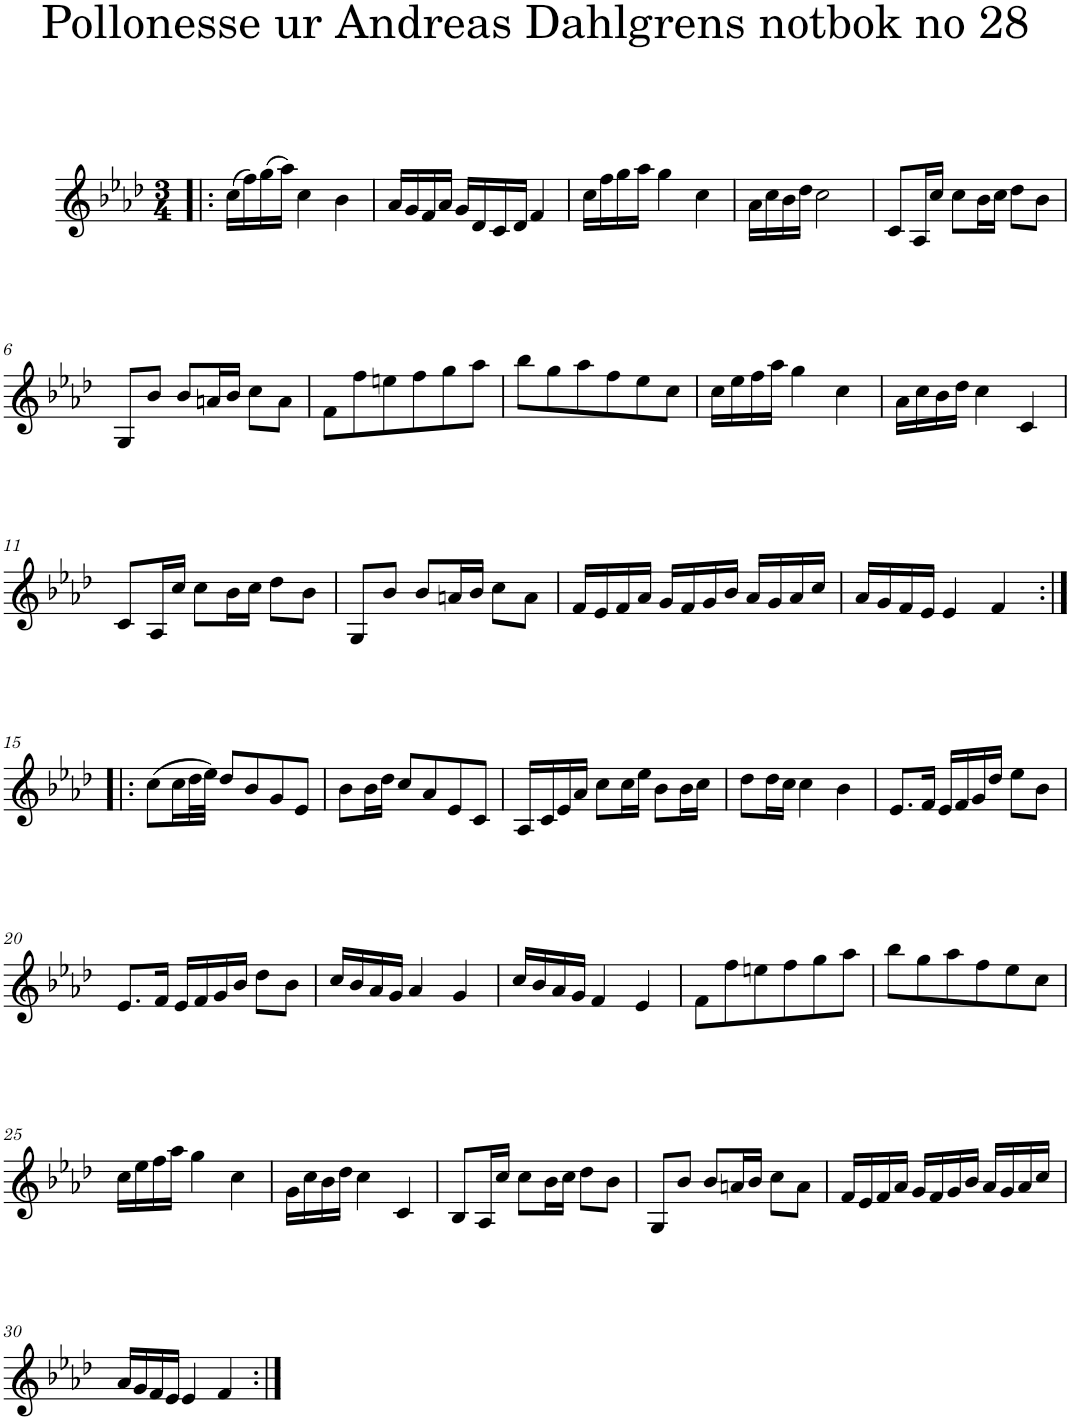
**kern
*part1
*staff1
*I"Piano
*I'Pno
*clefG2
*k[b-e-a-d-]
*f:
*M3/4
=1!|:
(16cc\LL
16ff\)
(16gg\
16aa-\JJ)
4cc\
4b-\
=2
16a-/LL
16g/
16f/
16a-/JJ
16g/LL
16d-/
16c/
16d-/JJ
4f/
=3
16cc\LL
16ff\
16gg\
16aa-\JJ
4gg\
4cc\
=4
16a-\LL
16cc\
16b-\
16dd-\JJ
2cc\
=5
8c/L
16A-/L
16cc/JJ
8cc\L
16b-\L
16cc\JJ
8dd-\L
8b-\J
!!LO:LB:g=z
=6
8G/L
8b-/J
8b-/L
16an/L
16b-/JJ
8cc\L
8a\J
=7
8f\L
8ff\
8een\
8ff\
8gg\
8aa-\J
=8
8bb-\L
8gg\
8aa-\
8ff\
8ee-\
8cc\J
=9
16cc\LL
16ee-\
16ff\
16aa-\JJ
4gg\
4cc\
=10
16a-\LL
16cc\
16b-\
16dd-\JJ
4cc\
4c/
!!LO:LB:g=z
=11
8c/L
16A-/L
16cc/JJ
8cc\L
16b-\L
16cc\JJ
8dd-\L
8b-\J
=12
8G/L
8b-/J
8b-/L
16an/L
16b-/JJ
8cc\L
8a\J
=13
16f/LL
16e-/
16f/
16a-/JJ
16g/LL
16f/
16g/
16b-/JJ
16a-/LL
16g/
16a-/
16cc/JJ
=14
16a-/LL
16g/
16f/
16e-/JJ
4e-/
4f/
!!LO:LB:g=z
=15:|!|:
(8cc\L
16cc\L
32dd-\L
32ee-\JJJ)
8dd-/L
8b-/
8g/
8e-/J
=16
8b-\L
16b-\L
16dd-\JJ
8cc/L
8a-/
8e-/
8c/J
=17
16A-/LL
16c/
16e-/
16a-/JJ
8cc\L
16cc\L
16ee-\JJ
8b-\L
16b-\L
16cc\JJ
=18
8dd-\L
16dd-\L
16cc\JJ
4cc\
4b-\
=19
8.e-/L
16f/Jk
16e-/LL
16f/
16g/
16dd-/JJ
8ee-\L
8b-\J
!!LO:LB:g=z
=20
8.e-/L
16f/Jk
16e-/LL
16f/
16g/
16b-/JJ
8dd-\L
8b-\J
=21
16cc/LL
16b-/
16a-/
16g/JJ
4a-/
4g/
=22
16cc/LL
16b-/
16a-/
16g/JJ
4f/
4e-/
=23
8f\L
8ff\
8een\
8ff\
8gg\
8aa-\J
=24
8bb-\L
8gg\
8aa-\
8ff\
8ee-\
8cc\J
!!LO:LB:g=z
=25
16cc\LL
16ee-\
16ff\
16aa-\JJ
4gg\
4cc\
=26
16g\LL
16cc\
16b-\
16dd-\JJ
4cc\
4c/
=27
8B-/L
16A-/L
16cc/JJ
8cc\L
16b-\L
16cc\JJ
8dd-\L
8b-\J
=28
8G/L
8b-/J
8b-/L
16an/L
16b-/JJ
8cc\L
8a\J
=29
16f/LL
16e-/
16f/
16a-/JJ
16g/LL
16f/
16g/
16b-/JJ
16a-/LL
16g/
16a-/
16cc/JJ
!!LO:LB:g=z
=30
16a-/LL
16g/
16f/
16e-/JJ
4e-/
4f/
=:|!
*-
